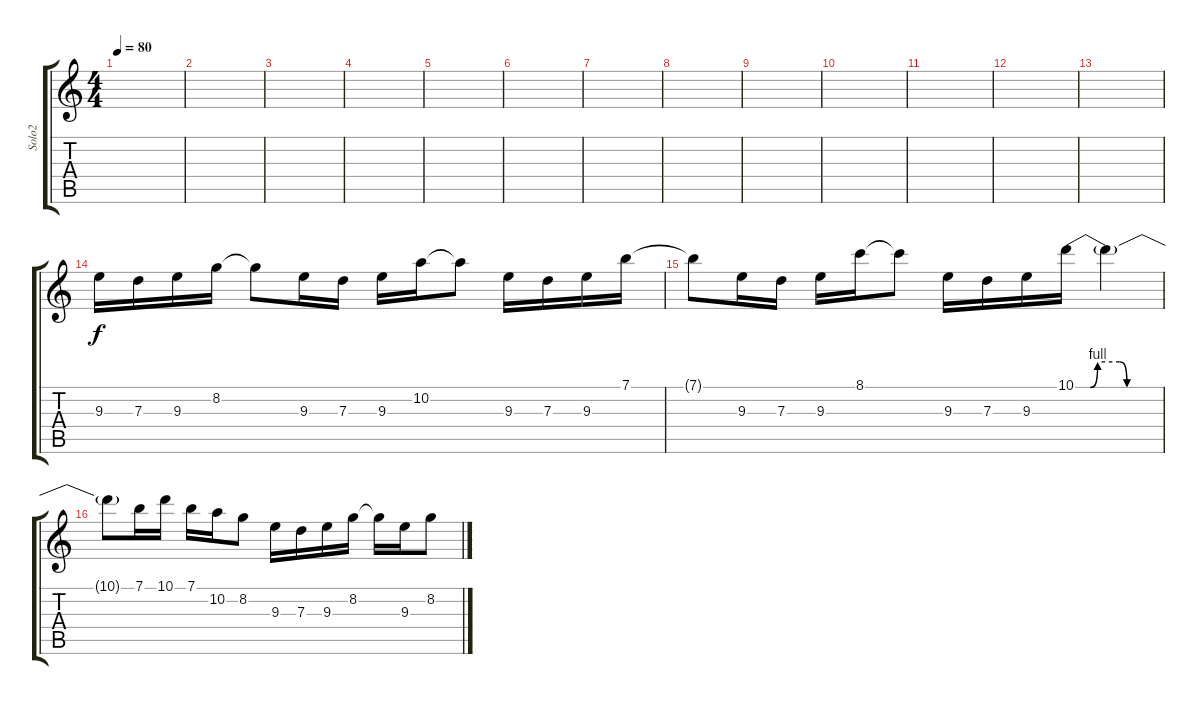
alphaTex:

\track ("Solo2" "Solo2") {instrument overdrivenguitar}
\staff {score tabs}
\tuning (E4 B3 G3 D3 A2 E2) {hide}
\ts (4 4)
\tempo 80
\clef g2
\ks c
|
|
|
|
|
|
|
|
|
|
|
|
|
9.3.16 7.3.16 9.3.16 8.2.16 8.2{t}.8 9.3.16 7.3.16 9.3.16 10.2.16 10.2{t}.8 9.3.16 7.3.16 9.3.16 7.1.16 |
7.1{t}.8 9.3.16 7.3.16 9.3.16 8.1.16 8.1{t}.8 9.3.16 7.3.16 9.3.16 10.1{be (custom 0 0 10 0 15 4 30 4 35 0 45 0 60 0)}.16 10.1{t}.4 |
10.1{t}.8 7.1.16 10.1.16 7.1.16 10.2.16 8.2.8 9.3.16 7.3.16 9.3.16 8.2.16 8.2{t}.16 9.3.16 8.2.8
